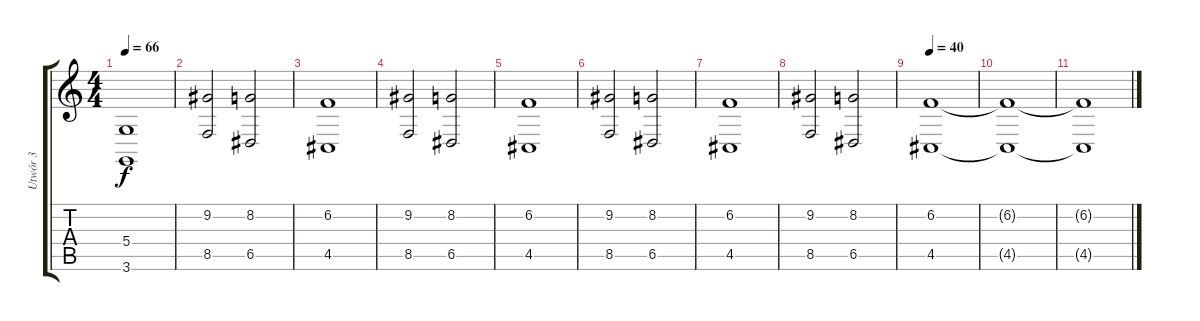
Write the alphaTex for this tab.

\track ("Utwór 3" "Utwór 3") {instrument stringensemble2}
\staff {score tabs}
\tuning (E4 B3 G3 D3 A2 E2) {hide}
\ts (4 4)
\tempo 66
\clef g2
\ks c
(5.4 3.6).1{dy f} |
(9.2 8.5).2 (8.2 6.5).2 |
(6.2 4.5).1 |
(9.2 8.5).2 (8.2 6.5).2 |
(6.2 4.5).1 |
(9.2 8.5).2 (8.2 6.5).2 |
(6.2 4.5).1 |
(9.2 8.5).2 (8.2 6.5).2 |
\tempo 40
(6.2 4.5).1{volume 0} |
(6.2{t} 4.5{t}).1 |
(6.2{t} 4.5{t}).1
